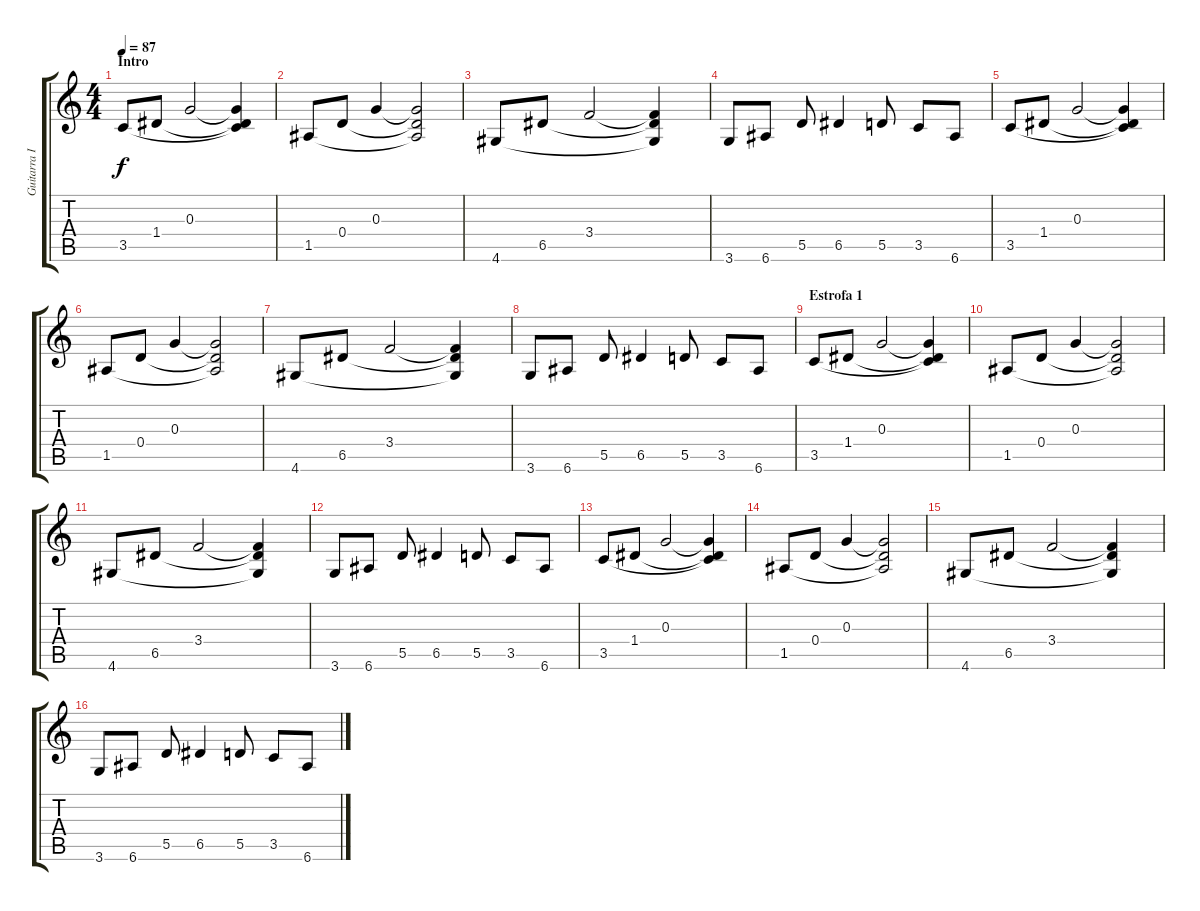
\track ("Guitarra I" "Guitarra I") {instrument electricguitarclean}
\staff {score tabs}
\tuning (E4 B3 G3 D3 A2 E2) {hide}
\ts (4 4)
\section ("" "Intro")
\tempo 87
\clef g2
\ks c
3.5.8{dy f instrument electricguitarclean} 1.4.8 0.3.2 (0.3{t} 1.4{t} 3.5{t}).4 |
1.5.8 0.4.8 0.3.4 (0.3{t} 0.4{t} 1.5{t}).2 |
4.6.8 6.5.8 3.4.2 (3.4{t} 6.5{t} 4.6{t}).4 |
3.6.8 6.6.8 5.5.8 6.5.4 5.5.8 3.5.8 6.6.8 |
3.5.8 1.4.8 0.3.2 (0.3{t} 1.4{t} 3.5{t}).4 |
1.5.8 0.4.8 0.3.4 (0.3{t} 0.4{t} 1.5{t}).2 |
4.6.8 6.5.8 3.4.2 (3.4{t} 6.5{t} 4.6{t}).4 |
3.6.8 6.6.8 5.5.8 6.5.4 5.5.8 3.5.8 6.6.8 |
\section ("" "Estrofa 1")
3.5.8 1.4.8 0.3.2 (0.3{t} 1.4{t} 3.5{t}).4 |
1.5.8 0.4.8 0.3.4 (0.3{t} 0.4{t} 1.5{t}).2 |
4.6.8 6.5.8 3.4.2 (3.4{t} 6.5{t} 4.6{t}).4 |
3.6.8 6.6.8 5.5.8 6.5.4 5.5.8 3.5.8 6.6.8 |
3.5.8 1.4.8 0.3.2 (0.3{t} 1.4{t} 3.5{t}).4 |
1.5.8 0.4.8 0.3.4 (0.3{t} 0.4{t} 1.5{t}).2 |
4.6.8 6.5.8 3.4.2 (3.4{t} 6.5{t} 4.6{t}).4 |
3.6.8 6.6.8 5.5.8 6.5.4 5.5.8 3.5.8 6.6.8
